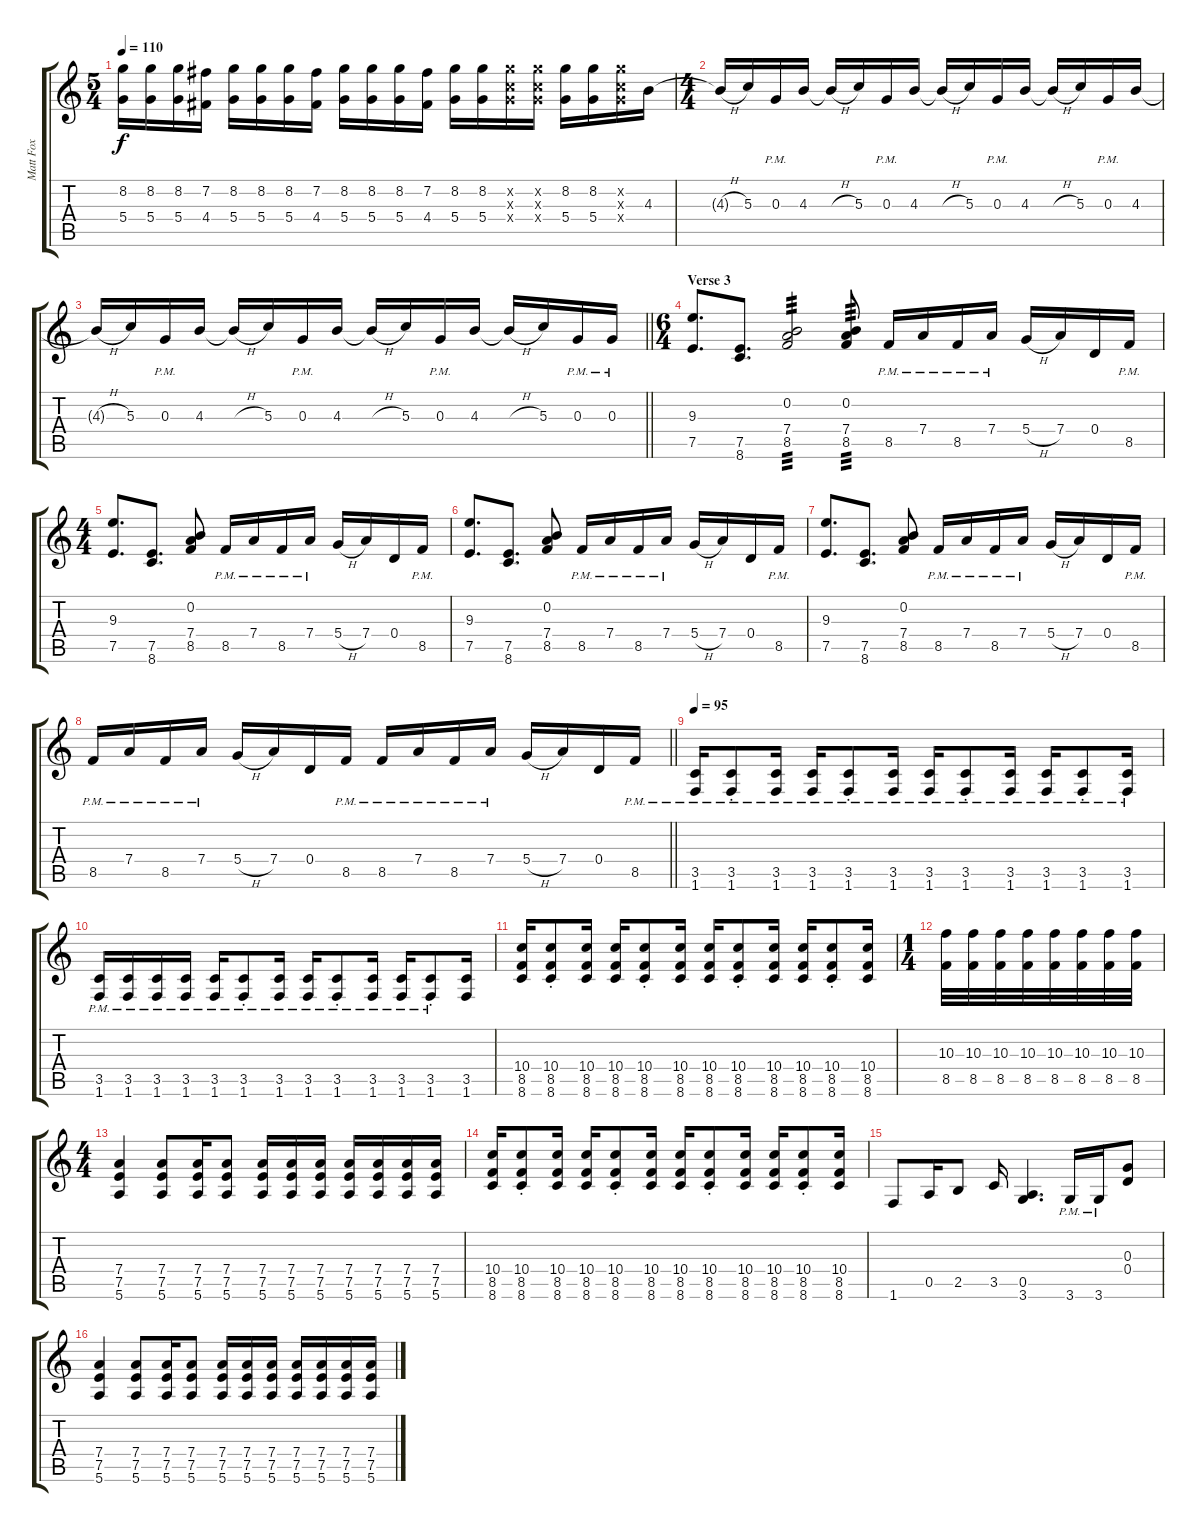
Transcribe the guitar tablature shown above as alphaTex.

\track ("Matt Fox" "Matt Fox") {instrument distortionguitar}
\staff {score tabs}
\tuning (E4 B3 G3 D3 A2 E2) {hide}
\ts (5 4)
\tempo 110
\clef g2
\ks c
(8.2 5.4).16{dy f} (8.2 5.4).16 (8.2 5.4).16 (7.2 4.4).16 (8.2 5.4).16 (8.2 5.4).16 (8.2 5.4).16 (7.2 4.4).16 (8.2 5.4).16 (8.2 5.4).16 (8.2 5.4).16 (7.2 4.4).16 (8.2 5.4).16 (8.2 5.4).16 (8.2{x} 5.3{x} 5.4{x}).16 (8.2{x} 5.3{x} 5.4{x}).16 (8.2 5.4).16 (8.2 5.4).16 (8.2{x} 5.3{x} 5.4{x}).16 4.3.16 |
\ts (4 4)
4.3{h t}.16 5.3.16 0.3{pm}.16 4.3.16 4.3{h t}.16 5.3.16 0.3{pm}.16 4.3.16 4.3{h t}.16 5.3.16 0.3{pm}.16 4.3.16 4.3{h t}.16 5.3.16 0.3{pm}.16 4.3.16 |
\barLineRight lightlight
4.3{h t}.16 5.3.16 0.3{pm}.16 4.3.16 4.3{h t}.16 5.3.16 0.3{pm}.16 4.3.16 4.3{h t}.16 5.3.16 0.3{pm}.16 4.3.16 4.3{h t}.16 5.3.16 0.3{pm}.16 0.3{pm}.16 |
\ts (6 4)
\section ("" "Verse 3")
(9.3 7.5).8{d} (7.5 8.6).8{d} (0.2 7.4 8.5).2{tp 3} (0.2 7.4 8.5).8{tp 3} 8.5{pm}.16 7.4{pm}.16 8.5{pm}.16 7.4{pm}.16 5.4{h}.16 7.4.16 0.4.16 8.5{pm}.16 |
\ts (4 4)
(9.3 7.5).8{d} (7.5 8.6).8{d} (0.2 7.4 8.5).8 8.5{pm}.16 7.4{pm}.16 8.5{pm}.16 7.4{pm}.16 5.4{h}.16 7.4.16 0.4.16 8.5{pm}.16 |
(9.3 7.5).8{d} (7.5 8.6).8{d} (0.2 7.4 8.5).8 8.5{pm}.16 7.4{pm}.16 8.5{pm}.16 7.4{pm}.16 5.4{h}.16 7.4.16 0.4.16 8.5{pm}.16 |
(9.3 7.5).8{d} (7.5 8.6).8{d} (0.2 7.4 8.5).8 8.5{pm}.16 7.4{pm}.16 8.5{pm}.16 7.4{pm}.16 5.4{h}.16 7.4.16 0.4.16 8.5{pm}.16 |
\barLineRight lightlight
8.5{pm}.16 7.4{pm}.16 8.5{pm}.16 7.4{pm}.16 5.4{h}.16 7.4.16 0.4.16 8.5{pm}.16 8.5{pm}.16 7.4{pm}.16 8.5{pm}.16 7.4{pm}.16 5.4{h}.16 7.4.16 0.4.16 8.5{pm}.16 |
\tempo 95
(3.5{pm} 1.6{pm}).16 (3.5{pm st} 1.6{pm st}).8 (3.5{pm} 1.6{pm}).16 (3.5{pm} 1.6{pm}).16 (3.5{pm st} 1.6{pm st}).8 (3.5{pm} 1.6{pm}).16 (3.5{pm} 1.6{pm}).16 (3.5{pm st} 1.6{pm st}).8 (3.5{pm} 1.6{pm}).16 (3.5{pm} 1.6{pm}).16 (3.5{pm st} 1.6{pm st}).8 (3.5{pm} 1.6{pm}).16 |
(3.5{pm} 1.6{pm}).16 (3.5{pm} 1.6{pm}).16 (3.5{pm} 1.6{pm}).16 (3.5{pm} 1.6{pm}).16 (3.5{pm} 1.6{pm}).16 (3.5{pm st} 1.6{pm st}).8 (3.5{pm} 1.6{pm}).16 (3.5{pm} 1.6{pm}).16 (3.5{pm st} 1.6{pm st}).8 (3.5{pm} 1.6{pm}).16 (3.5{pm} 1.6{pm}).16 (3.5{pm st} 1.6{pm st}).8 (3.5 1.6).16 |
(10.4 8.5 8.6).16 (10.4{st} 8.5{st} 8.6{st}).8 (10.4 8.5 8.6).16 (10.4 8.5 8.6).16 (10.4{st} 8.5{st} 8.6{st}).8 (10.4 8.5 8.6).16 (10.4 8.5 8.6).16 (10.4{st} 8.5{st} 8.6{st}).8 (10.4 8.5 8.6).16 (10.4 8.5 8.6).16 (10.4{st} 8.5{st} 8.6{st}).8 (10.4 8.5 8.6).16 |
\ts (1 4)
(10.3 8.5).32 (10.3 8.5).32 (10.3 8.5).32 (10.3 8.5).32 (10.3 8.5).32 (10.3 8.5).32 (10.3 8.5).32 (10.3 8.5).32 |
\ts (4 4)
(7.4 7.5 5.6).4 (7.4 7.5 5.6).8 (7.4 7.5 5.6).16 (7.4 7.5 5.6).8 (7.4 7.5 5.6).16 (7.4 7.5 5.6).16 (7.4 7.5 5.6).16 (7.4 7.5 5.6).16 (7.4 7.5 5.6).16 (7.4 7.5 5.6).16 (7.4 7.5 5.6).16 |
(10.4 8.5 8.6).16 (10.4{st} 8.5{st} 8.6{st}).8 (10.4 8.5 8.6).16 (10.4 8.5 8.6).16 (10.4{st} 8.5{st} 8.6{st}).8 (10.4 8.5 8.6).16 (10.4 8.5 8.6).16 (10.4{st} 8.5{st} 8.6{st}).8 (10.4 8.5 8.6).16 (10.4 8.5 8.6).16 (10.4{st} 8.5{st} 8.6{st}).8 (10.4 8.5 8.6).16 |
1.6.8 0.5.16 2.5.8 3.5.16 (0.5 3.6).4{d} 3.6{pm}.16 3.6{pm}.16 (0.3 0.4).8 |
(7.4 7.5 5.6).4 (7.4 7.5 5.6).8 (7.4 7.5 5.6).16 (7.4 7.5 5.6).8 (7.4 7.5 5.6).16 (7.4 7.5 5.6).16 (7.4 7.5 5.6).16 (7.4 7.5 5.6).16 (7.4 7.5 5.6).16 (7.4 7.5 5.6).16 (7.4 7.5 5.6).16
